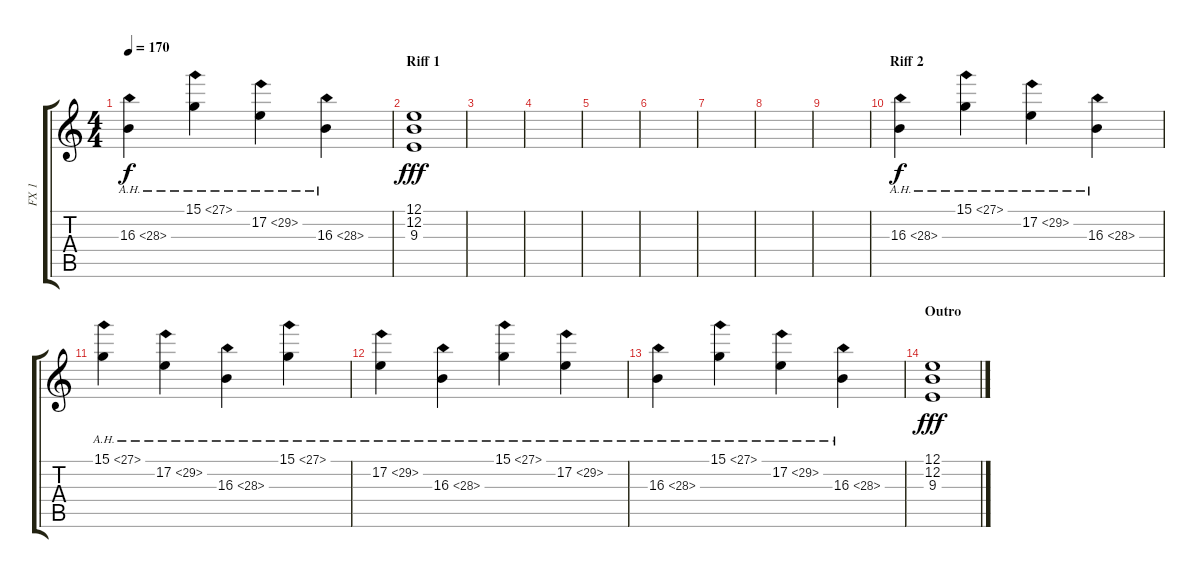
\track ("FX 1" "FX 1") {instrument orchestrahit}
\staff {score tabs}
\tuning (E4 B3 G3 D3 A2 E2) {hide}
\ts (4 4)
\tempo 170
\clef g2
\ks c
16.3{ah 12}.4{dy f} 15.1{ah 12}.4 17.2{ah 12}.4 16.3{ah 12}.4 |
\section ("" "Riff 1")
(12.1 12.2 9.3).1{dy fff volume 13 instrument orchestrahit} |
|
|
|
|
|
|
|
\section ("" "Riff 2")
16.3{ah 12}.4{dy f instrument pad1newage} 15.1{ah 12}.4 17.2{ah 12}.4 16.3{ah 12}.4 |
15.1{ah 12}.4 17.2{ah 12}.4 16.3{ah 12}.4 15.1{ah 12}.4 |
17.2{ah 12}.4 16.3{ah 12}.4 15.1{ah 12}.4 17.2{ah 12}.4 |
16.3{ah 12}.4 15.1{ah 12}.4 17.2{ah 12}.4 16.3{ah 12}.4 |
\section ("" "Outro")
(12.1 12.2 9.3).1{dy fff volume 13 instrument orchestrahit}
